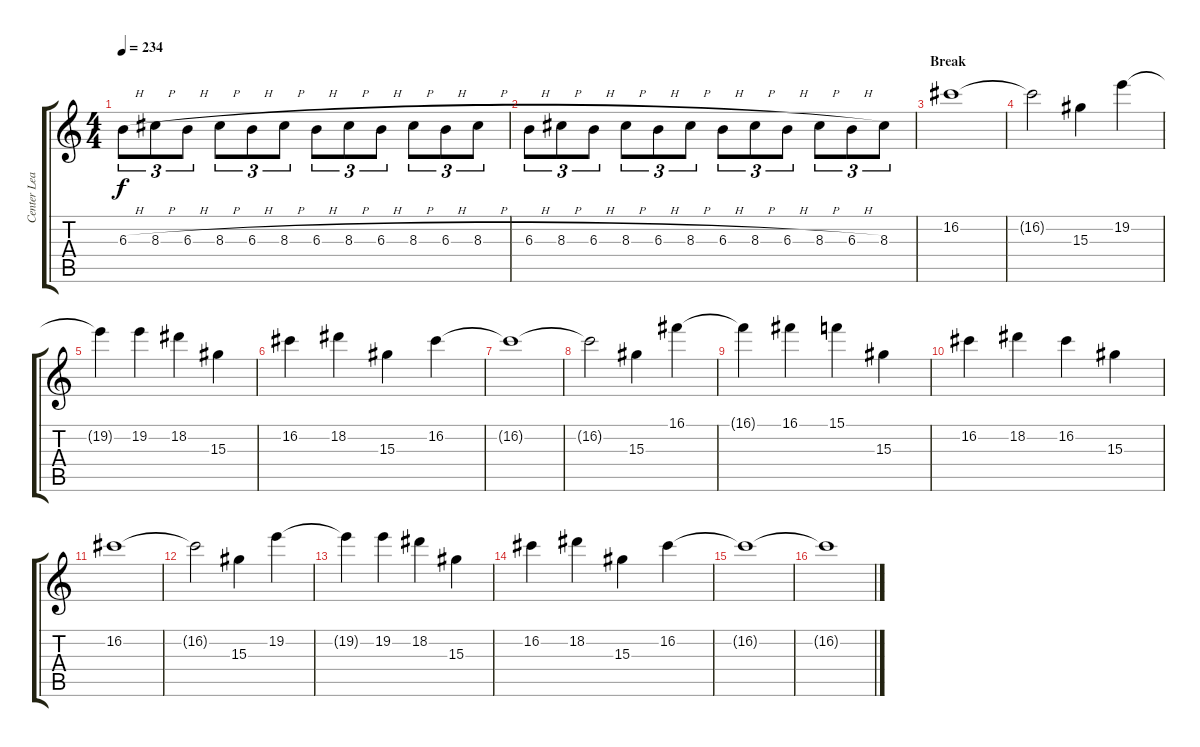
\track ("Center Lead 1" "Center Lea") {instrument overdrivenguitar}
\staff {score tabs}
\tuning (D4 A3 F3 C3 G2 C2) {hide}
\ts (4 4)
\tempo 234
\clef g2
\ks aminor
6.3{h}.8{tu (3 2) dy f} 8.3{h}.8{tu (3 2)} 6.3{h}.8{tu (3 2)} 8.3{h}.8{tu (3 2)} 6.3{h}.8{tu (3 2)} 8.3{h}.8{tu (3 2)} 6.3{h}.8{tu (3 2)} 8.3{h}.8{tu (3 2)} 6.3{h}.8{tu (3 2)} 8.3{h}.8{tu (3 2)} 6.3{h}.8{tu (3 2)} 8.3{h}.8{tu (3 2)} |
6.3{h}.8{tu (3 2)} 8.3{h}.8{tu (3 2)} 6.3{h}.8{tu (3 2)} 8.3{h}.8{tu (3 2)} 6.3{h}.8{tu (3 2)} 8.3{h}.8{tu (3 2)} 6.3{h}.8{tu (3 2)} 8.3{h}.8{tu (3 2)} 6.3{h}.8{tu (3 2)} 8.3{h}.8{tu (3 2)} 6.3{h}.8{tu (3 2)} 8.3.8{tu (3 2)} |
\section ("" "Break")
16.2.1 |
16.2{t}.2 15.3.4 19.2.4 |
19.2{t}.4 19.2.4 18.2.4 15.3.4 |
16.2.4 18.2.4 15.3.4 16.2.4 |
16.2{t}.1 |
16.2{t}.2 15.3.4 16.1.4 |
16.1{t}.4 16.1.4 15.1.4 15.3.4 |
16.2.4 18.2.4 16.2.4 15.3.4 |
16.2.1 |
16.2{t}.2 15.3.4 19.2.4 |
19.2{t}.4 19.2.4 18.2.4 15.3.4 |
16.2.4 18.2.4 15.3.4 16.2.4 |
16.2{t}.1 |
16.2{t}.1
